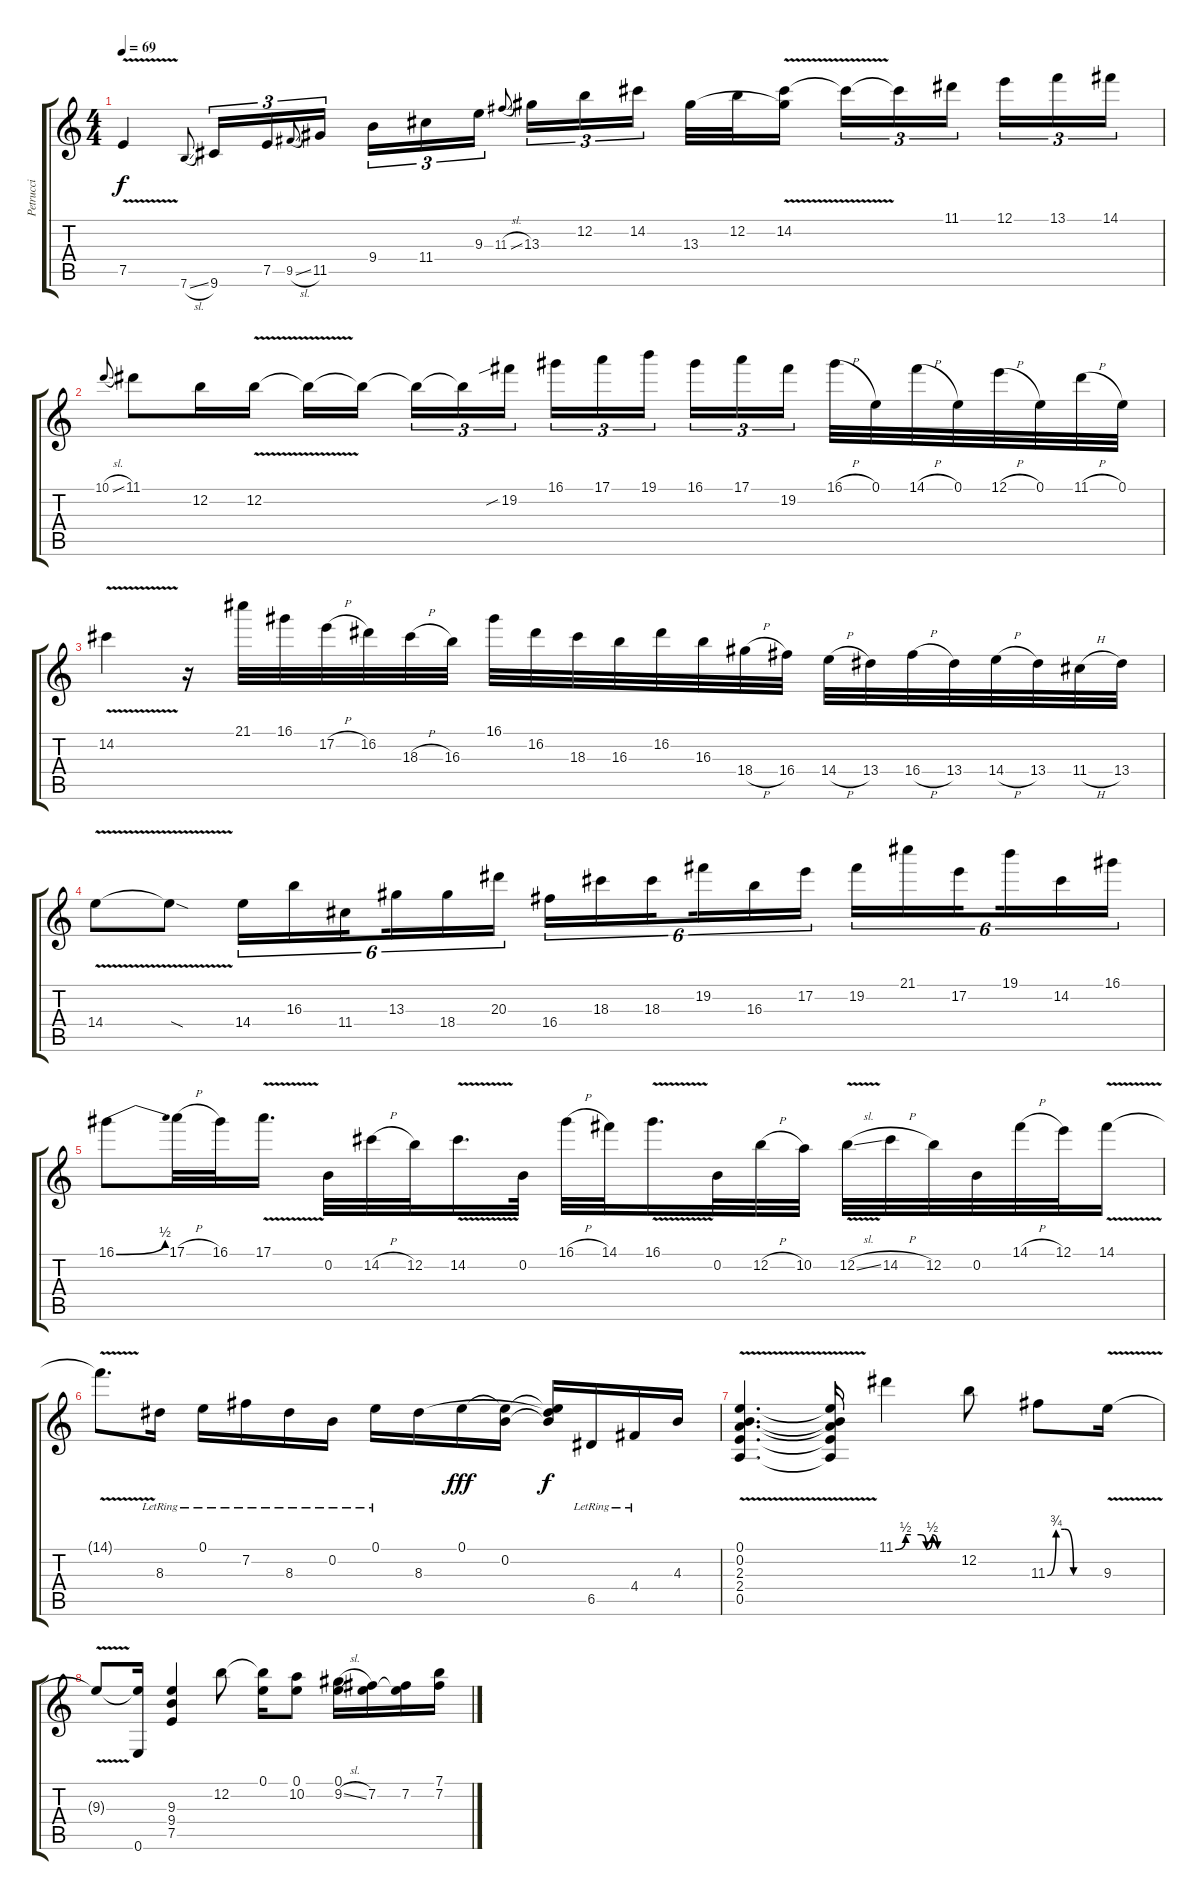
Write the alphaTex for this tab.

\track ("Petrucci" "Petrucci") {instrument overdrivenguitar}
\staff {score tabs}
\tuning (E4 B3 G3 D3 A2 E2) {hide}
\ts (4 4)
\tempo 69
\clef g2
\ks c
7.5{v}.4{dy f} 7.6{sl}.8{gr onbeat} 9.6.16{tu (3 2)} 7.5.16{tu (3 2)} 9.5{sl}.8{gr onbeat} 11.5.16{tu (3 2) beam splitsecondary} 9.4.16{tu (3 2)} 11.4.16{tu (3 2)} 9.3.16{tu (3 2)} 11.3{sl}.8{gr onbeat} 13.3.16{tu (3 2)} 12.2.16{tu (3 2)} 14.2.16{tu (3 2) beam splitsecondary} 13.3.32 12.2.32 (14.2{v} 13.3{t}).16 14.2{t}.16{tu (3 2)} 14.2{t}.16{tu (3 2)} 11.1.16{tu (3 2) beam splitsecondary} 12.1.16{tu (3 2)} 13.1.16{tu (3 2)} 14.1.16{tu (3 2)} |
10.1{sl}.8{gr onbeat} 11.1.8 12.2.16 12.2{v}.16 12.2{t}.16 12.2{t}.16{beam splitsecondary} 12.2{t}.16{tu (3 2)} 12.2{t}.16{tu (3 2)} 19.2{sib}.16{tu (3 2)} 16.1.16{tu (3 2)} 17.1.16{tu (3 2)} 19.1.16{tu (3 2) beam splitsecondary} 16.1.16{tu (3 2)} 17.1.16{tu (3 2)} 19.2.16{tu (3 2)} 16.1{h}.32 0.1.32 14.1{h}.32 0.1.32 12.1{h}.32 0.1.32 11.1{h}.32 0.1.32 |
14.2{v}.4 r.16 21.1.32 16.1.32 17.2{h}.32 16.2.32 18.3{h}.32 16.3.32 16.1.32 16.2.32 18.3.32 16.3.32 16.2.32 16.3.32 18.4{h}.32 16.4.32 14.4{h}.32 13.4.32 16.4{h}.32 13.4.32 14.4{h}.32 13.4.32 11.4{h}.32 13.4.32 |
14.4{v}.8 14.4{sod t}.8 14.4.16{tu (6 4)} 16.3.16{tu (6 4)} 11.4.16{tu (6 4) beam splitsecondary} 13.3.16{tu (6 4)} 18.4.16{tu (6 4)} 20.3.16{tu (6 4)} 16.4.16{tu (6 4)} 18.3.16{tu (6 4)} 18.3.16{tu (6 4) beam splitsecondary} 19.2.16{tu (6 4)} 16.3.16{tu (6 4)} 17.2.16{tu (6 4)} 19.2.16{tu (6 4)} 21.1.16{tu (6 4)} 17.2.16{tu (6 4) beam splitsecondary} 19.1.16{tu (6 4)} 14.2.16{tu (6 4)} 16.1.16{tu (6 4)} |
16.1{be (bend 0 0 60 2)}.8 17.1{h}.32 16.1.32 17.1{v}.16{d} 0.2.32 14.2{h}.32 12.2.32 14.2{v}.16{d} 0.2.32 16.1{h}.32 14.1.32 16.1{v}.16{d} 0.2.32 12.2{h}.32 10.2.32 12.2{v sl}.32 14.2{h}.32 12.2.32 0.2.32 14.1{h}.32 12.1.32 14.1{v}.16 |
14.1{t}.8{d} 8.3{lr}.16 0.1{lr}.16 7.2{lr}.16 8.3{lr}.16 0.2{lr}.16 0.1{lr}.16 8.3.16 0.1.16{dy fff} (0.1{t} 0.2).16 (0.1{t} 0.2{t} 8.3{t}).16{dy f} 6.5{lr}.16 4.4{lr}.16 4.3.16 |
(0.1 0.2 2.3{v} 2.4 0.5).4{d} (0.1{t} 0.2{t} 2.3{t} 2.4{t} 0.5{t}).16 11.1{be (custom 0 0 10 2 15 2 25 2 30 0 36 2 41 0 45 0 60 0)}.4 12.2.8 11.3{be (custom 0 0 10 3 20 3 30 0 60 0)}.8 9.3{v}.16 |
9.3{t}.8 (9.3{t} 0.6).16 (9.3 9.4 7.5).4 12.2.8 (0.1 12.2{t}).16 (0.1 10.2).8 (0.1 9.2{sl}).16 (0.1{t} 7.2).16 (0.1{t} 7.2).16 (7.1 7.2).16
